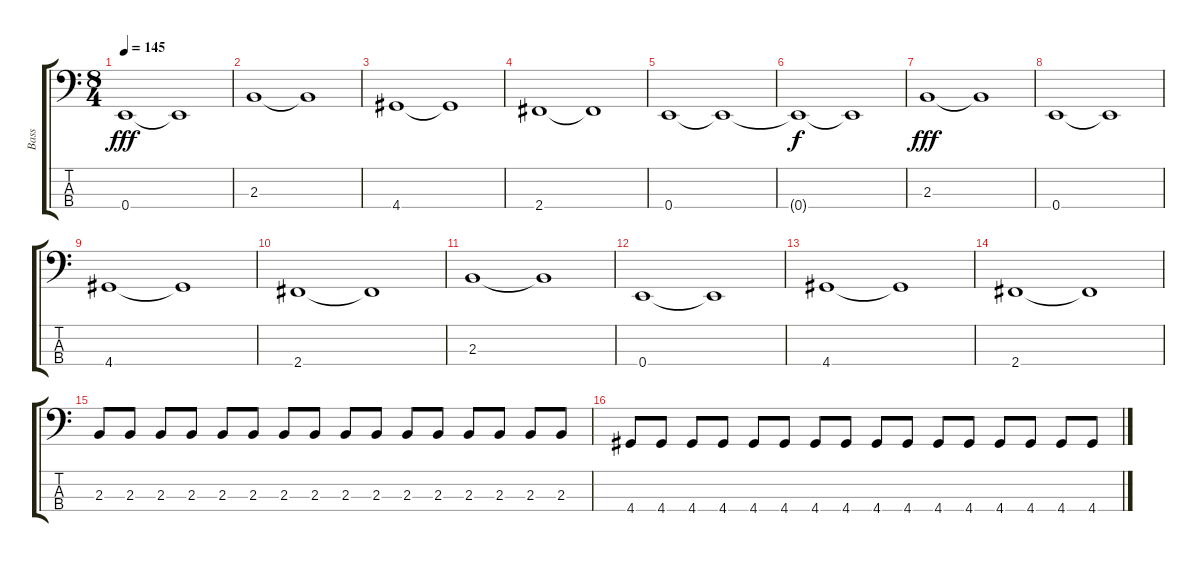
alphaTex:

\track ("Bass" "Bass") {instrument electricbasspick}
\staff {score tabs}
\tuning (G2 D2 A1 E1) {hide}
\ts (8 4)
\tempo 145
\clef f4
\ks c
0.4.1{dy fff} 0.4{t}.1 |
2.3.1 2.3{t}.1 |
4.4.1 4.4{t}.1 |
2.4.1 2.4{t}.1 |
0.4.1 0.4{t}.1 |
0.4{t}.1{dy f} 0.4{t}.1 |
2.3.1{dy fff} 2.3{t}.1 |
0.4.1 0.4{t}.1 |
4.4.1 4.4{t}.1 |
2.4.1 2.4{t}.1 |
2.3.1 2.3{t}.1 |
0.4.1 0.4{t}.1 |
4.4.1 4.4{t}.1 |
2.4.1 2.4{t}.1 |
2.3.8 2.3.8 2.3.8 2.3.8 2.3.8 2.3.8 2.3.8 2.3.8 2.3.8 2.3.8 2.3.8 2.3.8 2.3.8 2.3.8 2.3.8 2.3.8 |
4.4.8 4.4.8 4.4.8 4.4.8 4.4.8 4.4.8 4.4.8 4.4.8 4.4.8 4.4.8 4.4.8 4.4.8 4.4.8 4.4.8 4.4.8 4.4.8
